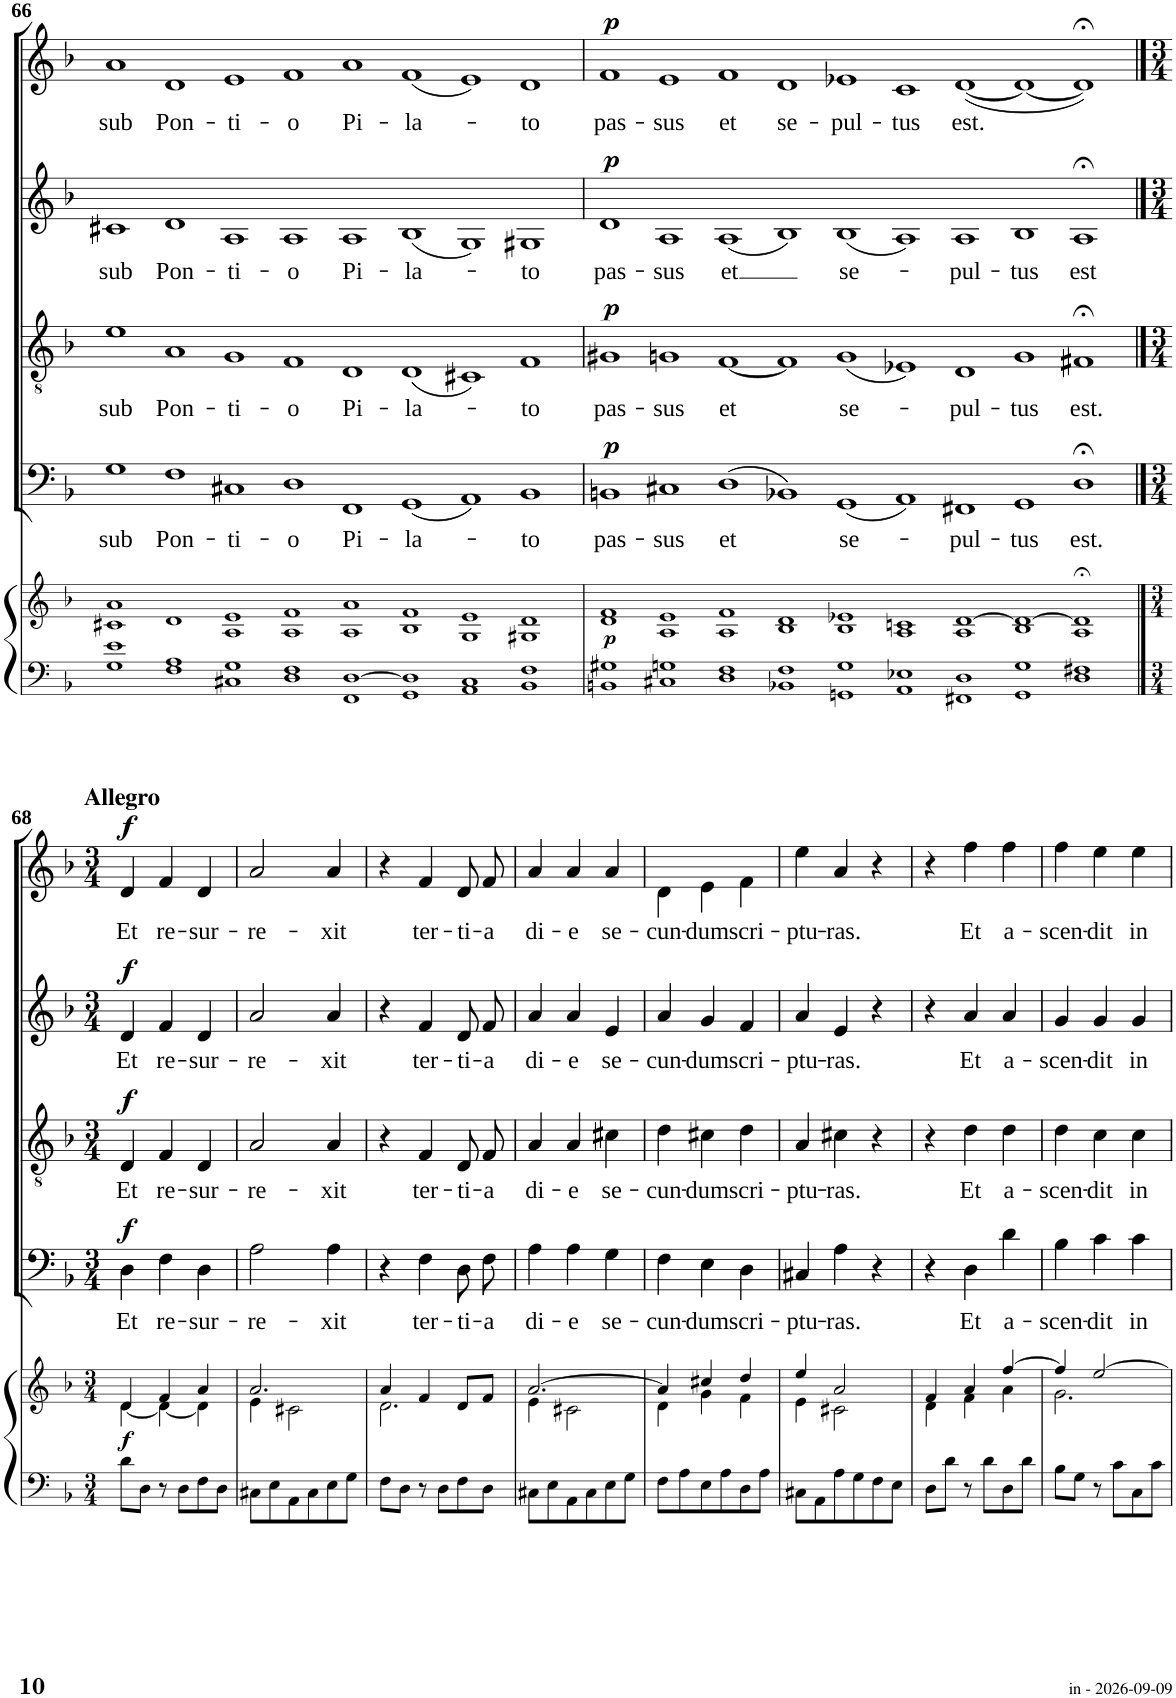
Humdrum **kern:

**kern	**kern	**dynam	**kern	**text	**dynam	**kern	**text	**dynam	**kern	**text	**dynam	**kern	**text	**dynam
*part5	*part5	*part5	*part4	*part4	*part4	*part3	*part3	*part3	*part2	*part2	*part2	*part1	*part1	*part1
*staff6	*staff5	*staff5/6	*staff4	*staff4	*staff4	*staff3	*staff3	*staff3	*staff2	*staff2	*staff2	*staff1	*staff1	*staff1
*I"Organ	*	*	*I"Bass	*	*	*I"Tenor	*	*	*I"Alto	*	*	*I"Soprano	*	*
!!LO:PB:g=z
*clefF4	*clefG2	*	*clefF4	*	*	*clefGv2	*	*	*clefG2	*	*	*clefG2	*	*
*k[b-]	*k[b-]	*	*k[b-]	*	*	*k[b-]	*	*	*k[b-]	*	*	*k[b-]	*	*
*M9/1	*M9/1	*	*M9/1	*	*	*M9/1	*	*	*M9/1	*	*	*M9/1	*	*
*met(c)	*met(c)	*	*met(c)	*	*	*met(c)	*	*	*met(c)	*	*	*met(c)	*	*
=66	=66	=66	=66	=66	=66	=66	=66	=66	=66	=66	=66	=66	=66	=66
!	!	!	!	!LO:LY:b	!	!	!LO:LY:b	!	!	!LO:LY:b	!	!	!LO:LY:b	!
1G 1e	1c#X 1a	.	1G	sub	.	1e	sub	.	1c#X	sub	.	1a	sub	.
!	!	!	!	!LO:LY:b	!	!	!LO:LY:b	!	!	!LO:LY:b	!	!	!LO:LY:b	!
1F 1A	1d	.	1F	Pon-	.	1A	Pon-	.	1d	Pon-	.	1d	Pon-	.
!	!	!	!	!LO:LY:b	!	!	!LO:LY:b	!	!	!LO:LY:b	!	!	!LO:LY:b	!
1C#X 1G	1A 1e	.	1C#X	-ti-	.	1G	-ti-	.	1A	-ti-	.	1e	-ti-	.
!	!	!	!	!LO:LY:b	!	!	!LO:LY:b	!	!	!LO:LY:b	!	!	!LO:LY:b	!
1D 1F	1A 1f	.	1D	-o	.	1F	-o	.	1A	-o	.	1f	-o	.
!	!	!	!	!LO:LY:b	!	!	!LO:LY:b	!	!	!LO:LY:b	!	!	!LO:LY:b	!
1FF [1D	1A 1a	.	1FF	Pi-	.	1D	Pi-	.	1A	Pi-	.	1a	Pi-	.
!	!	!	!	!LO:LY:b	!	!	!LO:LY:b	!	!	!LO:LY:b	!	!	!LO:LY:b	!
1GG 1D]	1B- 1f	.	(1GG	-la-	.	(1D	-la-	.	(1B-	-la-	.	(1f	-la-	.
1AA 1C#	1G 1e	.	1AA)	.	.	1C#X)	.	.	1G)	.	.	1e)	.	.
!	!	!	!	!LO:LY:b	!	!	!LO:LY:b	!	!	!LO:LY:b	!	!	!LO:LY:b	!
1BB- 1F	1G#X 1d	.	1BB-	-to	.	1F	-to	.	1G#X	-to	.	1d	-to	.
=67	=67	=67	=67	=67	=67	=67	=67	=67	=67	=67	=67	=67	=67	=67
!	!	!LO:DY:b	!	!LO:LY:b	!LO:DY:a	!	!LO:LY:b	!LO:DY:a	!	!LO:LY:b	!LO:DY:a	!	!LO:LY:b	!LO:DY:a
1BBn 1G#X	1d 1f	p	1BBn	pas-	p	1G#X	pas-	p	1d	pas-	p	1f	pas-	p
!	!	!	!	!LO:LY:b	!	!	!LO:LY:b	!	!	!LO:LY:b	!	!	!LO:LY:b	!
1C#X 1Gn	1A 1e	.	1C#X	-sus	.	1Gn	-sus	.	1A	-sus	.	1e	-sus	.
!	!	!	!	!LO:LY:b	!	!	!LO:LY:b	!	!	!LO:LY:b	!	!	!LO:LY:b	!
1D 1F	1A 1f	.	(1D	et	.	[1F	et	.	(1A	et	.	1f	et	.
!	!	!	!	!	!	!	!	!	!	!	!	!	!LO:LY:b	!
1BB-X 1F	1B- 1d	.	1BB-X)	.	.	1F]	.	.	1B-)	.	.	1d	se-	.
!	!	!	!	!LO:LY:b	!	!	!LO:LY:b	!	!	!LO:LY:b	!	!	!LO:LY:b	!
1GGn 1G	1B- 1e-X	.	(1GG	se-	.	(1G	se-	.	(1B-	se-	.	1e-X	-pul-	.
!	!	!	!	!	!	!	!	!	!	!	!	!	!LO:LY:b	!
1AA 1E-X	1A 1cn	.	1AA)	.	.	1E-X)	.	.	1A)	.	.	1c	-tus	.
!	!	!	!	!LO:LY:b	!	!	!LO:LY:b	!	!	!LO:LY:b	!	!	!LO:LY:b	!
1FF#X 1D	1A [1d	.	1FF#X	-pul-	.	1D	-pul-	.	1A	-pul-	.	([1d	est.	.
!	!	!	!	!LO:LY:b	!	!	!LO:LY:b	!	!	!LO:LY:b	!	!	!	!
1GG 1G	1B- 1d_	.	1GG	-tus	.	1G	-tus	.	1B-	-tus	.	1d_	.	.
!	!	!	!	!LO:LY:b	!	!	!LO:LY:b	!	!	!LO:LY:b	!	!	!	!
1D 1F#X	1A;< 1d];<	.	1D;<	est.	.	1F#X;<	est.	.	1A;<	est	.	1d;<])	.	.
!!LO:LB:g=z
==68	==68	==68	==68	==68	==68	==68	==68	==68	==68	==68	==68	==68	==68	==68
*M3/4	*M3/4	*	*M3/4	*	*	*M3/4	*	*	*M3/4	*	*	*M3/4	*	*
*	*^	*	*	*	*	*	*	*	*	*	*	*	*	*
!	!	!	!	!	!	!	!	!	!	!	!	!	!LO:TX:a:B:t=Allegro	!	!
!	!	!	!LO:DY:a=2	!	!LO:LY:b	!LO:DY:a	!	!LO:LY:b	!LO:DY:a	!	!LO:LY:b	!LO:DY:a	!	!LO:LY:b	!LO:DY:a
8d\L	4d/	[4d\	f	4D\	Et	f	4D/	Et	f	4d/	Et	f	4d/	Et	f
8D\J	.	.	.	.	.	.	.	.	.	.	.	.	.	.	.
!	!	!	!	!	!LO:LY:b	!	!	!LO:LY:b	!	!	!LO:LY:b	!	!	!LO:LY:b	!
8r	4f/	4d\_	.	4F\	re-	.	4F/	re-	.	4f/	re-	.	4f/	re-	.
8D\L	.	.	.	.	.	.	.	.	.	.	.	.	.	.	.
!	!	!	!	!	!LO:LY:b	!	!	!LO:LY:b	!	!	!LO:LY:b	!	!	!LO:LY:b	!
8F\	4a/	4d\]	.	4D\	-sur-	.	4D/	-sur-	.	4d/	-sur-	.	4d/	-sur-	.
8D\J	.	.	.	.	.	.	.	.	.	.	.	.	.	.	.
=69	=69	=69	=69	=69	=69	=69	=69	=69	=69	=69	=69	=69	=69	=69	=69
!	!	!	!	!	!LO:LY:b	!	!	!LO:LY:b	!	!	!LO:LY:b	!	!	!LO:LY:b	!
8C#X\L	2.a/	4e\	.	2A\	-re-	.	2A/	-re-	.	2a/	-re-	.	2a/	-re-	.
8E\	.	.	.	.	.	.	.	.	.	.	.	.	.	.	.
8AA\	.	2c#X\	.	.	.	.	.	.	.	.	.	.	.	.	.
8C#\	.	.	.	.	.	.	.	.	.	.	.	.	.	.	.
!	!	!	!	!	!LO:LY:b	!	!	!LO:LY:b	!	!	!LO:LY:b	!	!	!LO:LY:b	!
8E\	.	.	.	4A\	-xit	.	4A/	-xit	.	4a/	-xit	.	4a/	-xit	.
8G\J	.	.	.	.	.	.	.	.	.	.	.	.	.	.	.
=70	=70	=70	=70	=70	=70	=70	=70	=70	=70	=70	=70	=70	=70	=70	=70
8F\L	4a/	2.d\	.	4r	.	.	4r	.	.	4r	.	.	4r	.	.
8D\J	.	.	.	.	.	.	.	.	.	.	.	.	.	.	.
!	!	!	!	!	!LO:LY:b	!	!	!LO:LY:b	!	!	!LO:LY:b	!	!	!LO:LY:b	!
8r	4f/	.	.	4F\	ter-	.	4F/	ter-	.	4f/	ter-	.	4f/	ter-	.
8D\L	.	.	.	.	.	.	.	.	.	.	.	.	.	.	.
!	!	!	!	!	!LO:LY:b	!	!	!LO:LY:b	!	!	!LO:LY:b	!	!	!LO:LY:b	!
8F\	8d/L	.	.	8D\L	-ti-	.	8D/L	-ti-	.	8d/L	-ti-	.	8d/L	-ti-	.
!	!	!	!	!	!LO:LY:b	!	!	!LO:LY:b	!	!	!LO:LY:b	!	!	!LO:LY:b	!
8D\J	8f/J	.	.	8F\J	-a	.	8F/J	-a	.	8f/J	-a	.	8f/J	-a	.
=71	=71	=71	=71	=71	=71	=71	=71	=71	=71	=71	=71	=71	=71	=71	=71
!	!	!	!	!	!LO:LY:b	!	!	!LO:LY:b	!	!	!LO:LY:b	!	!	!LO:LY:b	!
8C#X\L	[2.a/	4e\	.	4A\	di-	.	4A/	di-	.	4a/	di-	.	4a/	di-	.
8E\	.	.	.	.	.	.	.	.	.	.	.	.	.	.	.
!	!	!	!	!	!LO:LY:b	!	!	!LO:LY:b	!	!	!LO:LY:b	!	!	!LO:LY:b	!
8AA\	.	2c#X\	.	4A\	-e	.	4A/	-e	.	4a/	-e	.	4a/	-e	.
8C#\	.	.	.	.	.	.	.	.	.	.	.	.	.	.	.
!	!	!	!	!	!LO:LY:b	!	!	!LO:LY:b	!	!	!LO:LY:b	!	!	!LO:LY:b	!
8E\	.	.	.	4G\	se-	.	4c#X\	se-	.	4e/	se-	.	4a/	se-	.
8G\J	.	.	.	.	.	.	.	.	.	.	.	.	.	.	.
=72	=72	=72	=72	=72	=72	=72	=72	=72	=72	=72	=72	=72	=72	=72	=72
!	!	!	!	!	!LO:LY:b	!	!	!LO:LY:b	!	!	!LO:LY:b	!	!	!LO:LY:b	!
8F\L	4a/]	4d\	.	4F\	-cun-	.	4d\	-cun-	.	4a/	-cun-	.	4d\	-cun-	.
8A\	.	.	.	.	.	.	.	.	.	.	.	.	.	.	.
!	!	!	!	!	!LO:LY:b	!	!	!LO:LY:b	!	!	!LO:LY:b	!	!	!LO:LY:b	!
8E\	4cc#X/	4g\	.	4E\	-dum	.	4c#X\	-dum	.	4g/	-dum	.	4e\	-dum	.
8A\	.	.	.	.	.	.	.	.	.	.	.	.	.	.	.
!	!	!	!	!	!LO:LY:b	!	!	!LO:LY:b	!	!	!LO:LY:b	!	!	!LO:LY:b	!
8D\	4dd/	4f\	.	4D\	scri-	.	4d\	scri-	.	4f/	scri-	.	4f\	scri-	.
8A\J	.	.	.	.	.	.	.	.	.	.	.	.	.	.	.
=73	=73	=73	=73	=73	=73	=73	=73	=73	=73	=73	=73	=73	=73	=73	=73
!	!	!	!	!	!LO:LY:b	!	!	!LO:LY:b	!	!	!LO:LY:b	!	!	!LO:LY:b	!
8C#X\L	4ee/	4e\	.	4C#X/	-ptu-	.	4A/	-ptu-	.	4a/	-ptu-	.	4ee\	-ptu-	.
8AA\	.	.	.	.	.	.	.	.	.	.	.	.	.	.	.
!	!	!	!	!	!LO:LY:b	!	!	!LO:LY:b	!	!	!LO:LY:b	!	!	!LO:LY:b	!
8A\	2a/	2c#X\	.	4A\	-ras.	.	4c#X\	-ras.	.	4e/	-ras.	.	4a/	-ras.	.
8G\	.	.	.	.	.	.	.	.	.	.	.	.	.	.	.
8F\	.	.	.	4r	.	.	4r	.	.	4r	.	.	4r	.	.
8E\J	.	.	.	.	.	.	.	.	.	.	.	.	.	.	.
=74	=74	=74	=74	=74	=74	=74	=74	=74	=74	=74	=74	=74	=74	=74	=74
8D\L	4f/	4d\	.	4r	.	.	4r	.	.	4r	.	.	4r	.	.
8d\J	.	.	.	.	.	.	.	.	.	.	.	.	.	.	.
!	!	!	!	!	!LO:LY:b	!	!	!LO:LY:b	!	!	!LO:LY:b	!	!	!LO:LY:b	!
8r	4a/	4f\	.	4D\	Et	.	4d\	Et	.	4a/	Et	.	4ff\	Et	.
8d\L	.	.	.	.	.	.	.	.	.	.	.	.	.	.	.
!	!	!	!	!	!LO:LY:b	!	!	!LO:LY:b	!	!	!LO:LY:b	!	!	!LO:LY:b	!
8D\	[4ff/	4a\	.	4d\	a-	.	4d\	a-	.	4a/	a-	.	4ff\	a-	.
8d\J	.	.	.	.	.	.	.	.	.	.	.	.	.	.	.
=75	=75	=75	=75	=75	=75	=75	=75	=75	=75	=75	=75	=75	=75	=75	=75
!	!	!	!	!	!LO:LY:b	!	!	!LO:LY:b	!	!	!LO:LY:b	!	!	!LO:LY:b	!
8B-\L	4ff/]	2.g\	.	4B-\	-scen-	.	4d\	-scen-	.	4g/	-scen-	.	4ff\	-scen-	.
8G\J	.	.	.	.	.	.	.	.	.	.	.	.	.	.	.
!	!	!	!	!	!LO:LY:b	!	!	!LO:LY:b	!	!	!LO:LY:b	!	!	!LO:LY:b	!
8r	[2ee/	.	.	4c\	-dit	.	4c\	-dit	.	4g/	-dit	.	4ee\	-dit	.
8c\L	.	.	.	.	.	.	.	.	.	.	.	.	.	.	.
!	!	!	!	!	!LO:LY:b	!	!	!LO:LY:b	!	!	!LO:LY:b	!	!	!LO:LY:b	!
8C\	.	.	.	4c\	in	.	4c\	in	.	4g/	in	.	4ee\	in	.
8c\J	.	.	.	.	.	.	.	.	.	.	.	.	.	.	.
*	*v	*v	*	*	*	*	*	*	*	*	*	*	*	*	*
=	=	=	=	=	=	=	=	=	=	=	=	=	=	=
*-	*-	*-	*-	*-	*-	*-	*-	*-	*-	*-	*-	*-	*-	*-
